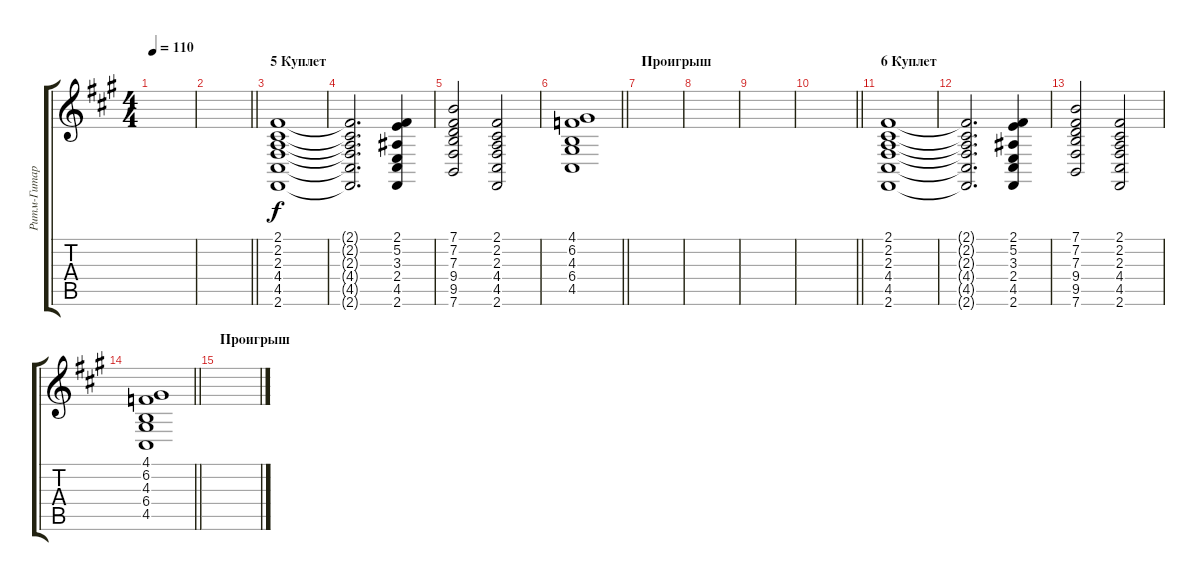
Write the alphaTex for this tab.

\track ("Ритм-Гитара" "Ритм-Гитар") {instrument orchestralharp}
\staff {score tabs}
\tuning (E4 B3 G3 D3 A2 E2) {hide}
\ts (4 4)
\tempo 110
\clef g2
\ks f#minor
|
\barLineRight lightlight
|
\section ("" "5 Куплет")
(2.1 2.2 2.3 4.4 4.5 2.6).1 |
(2.1{t} 2.2{t} 2.3{t} 4.4{t} 4.5{t} 2.6{t}).2{d} (2.1 5.2 3.3 2.4 4.5 2.6).4 |
(7.1 7.2 7.3 9.4 9.5 7.6).2 (2.1 2.2 2.3 4.4 4.5 2.6).2 |
\barLineRight lightlight
(4.1 6.2 4.3 6.4 4.5).1 |
\section ("" "Проигрыш")
|
|
|
\barLineRight lightlight
|
\section ("" "6 Куплет")
(2.1 2.2 2.3 4.4 4.5 2.6).1 |
(2.1{t} 2.2{t} 2.3{t} 4.4{t} 4.5{t} 2.6{t}).2{d} (2.1 5.2 3.3 2.4 4.5 2.6).4 |
(7.1 7.2 7.3 9.4 9.5 7.6).2 (2.1 2.2 2.3 4.4 4.5 2.6).2 |
\barLineRight lightlight
(4.1 6.2 4.3 6.4 4.5).1 |
\section ("" "Проигрыш")
